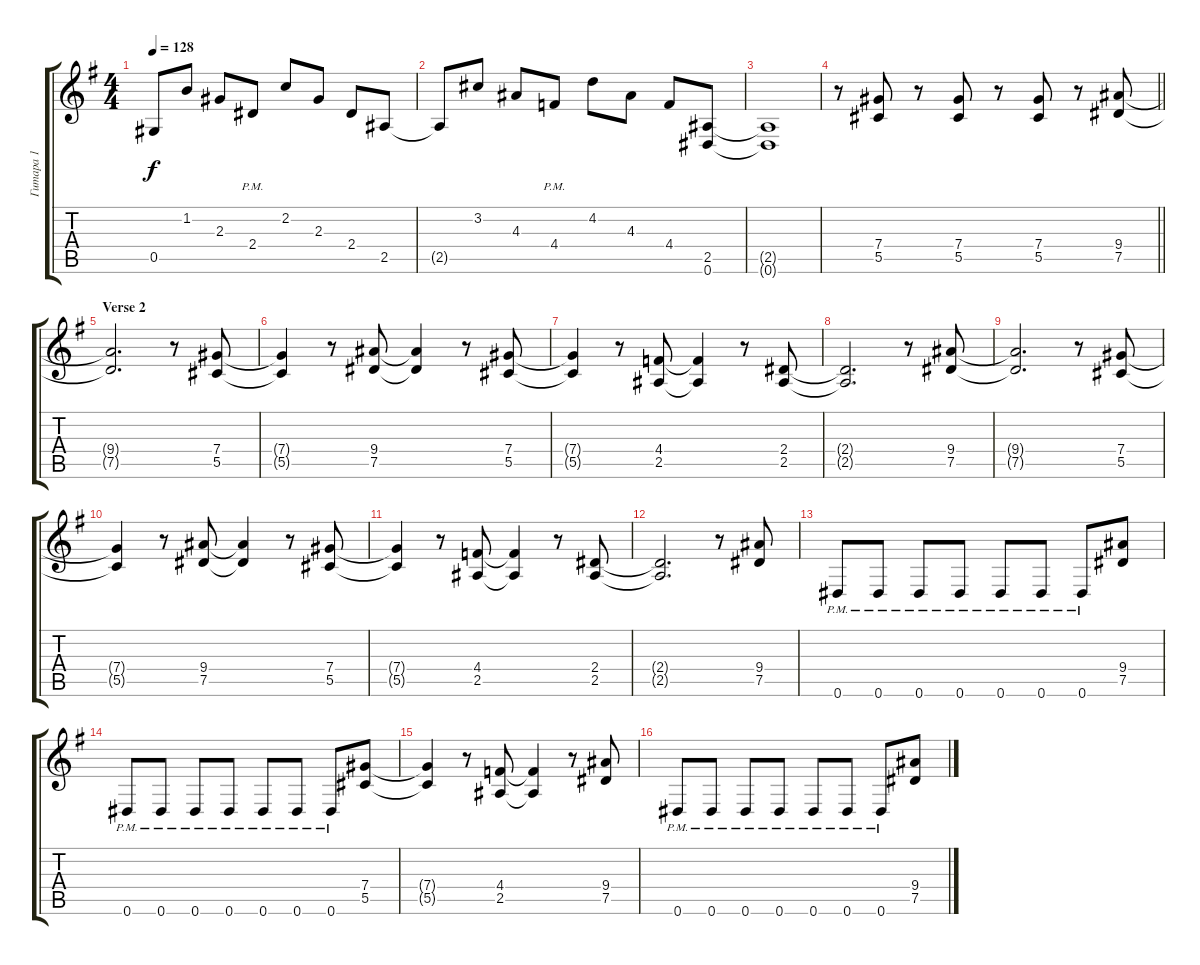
\track ("Гитара 1" "Гитара 1") {instrument distortionguitar}
\staff {score tabs}
\tuning (Eb4 Bb3 Gb3 Db3 Ab2 Eb2) {hide}
\ts (4 4)
\tempo 128
\clef g2
\ks eminor
0.5.8{dy f} 1.2.8 2.3.8 2.4{pm}.8 2.2.8 2.3.8 2.4.8 2.5.8 |
2.5{t}.8 3.2.8 4.3.8 4.4{pm}.8 4.2.8 4.3.8 4.4.8 (2.5 0.6).8 |
(2.5{t} 0.6{t}).1 |
\barLineRight lightlight
r.8 (7.4 5.5).8 r.8 (7.4 5.5).8 r.8 (7.4 5.5).8 r.8 (9.4 7.5).8 |
\section ("" "Verse 2")
(9.4{t} 7.5{t}).2{d} r.8 (7.4 5.5).8 |
(7.4{t} 5.5{t}).4 r.8 (9.4 7.5).8 (9.4{t} 7.5{t}).4 r.8 (7.4 5.5).8 |
(7.4{t} 5.5{t}).4 r.8 (4.4 2.5).8 (4.4{t} 2.5{t}).4 r.8 (2.4 2.5).8 |
(2.4{t} 2.5{t}).2{d} r.8 (9.4 7.5).8 |
(9.4{t} 7.5{t}).2{d} r.8 (7.4 5.5).8 |
(7.4{t} 5.5{t}).4 r.8 (9.4 7.5).8 (9.4{t} 7.5{t}).4 r.8 (7.4 5.5).8 |
(7.4{t} 5.5{t}).4 r.8 (4.4 2.5).8 (4.4{t} 2.5{t}).4 r.8 (2.4 2.5).8 |
(2.4{t} 2.5{t}).2{d} r.8 (9.4 7.5).8 |
0.6{pm}.8 0.6{pm}.8 0.6{pm}.8 0.6{pm}.8 0.6{pm}.8 0.6{pm}.8 0.6{pm}.8 (9.4 7.5).8 |
0.6{pm}.8 0.6{pm}.8 0.6{pm}.8 0.6{pm}.8 0.6{pm}.8 0.6{pm}.8 0.6{pm}.8 (7.4 5.5).8 |
(7.4{t} 5.5{t}).4 r.8 (4.4 2.5).8 (4.4{t} 2.5{t}).4 r.8 (9.4 7.5).8 |
0.6{pm}.8 0.6{pm}.8 0.6{pm}.8 0.6{pm}.8 0.6{pm}.8 0.6{pm}.8 0.6{pm}.8 (9.4 7.5).8
